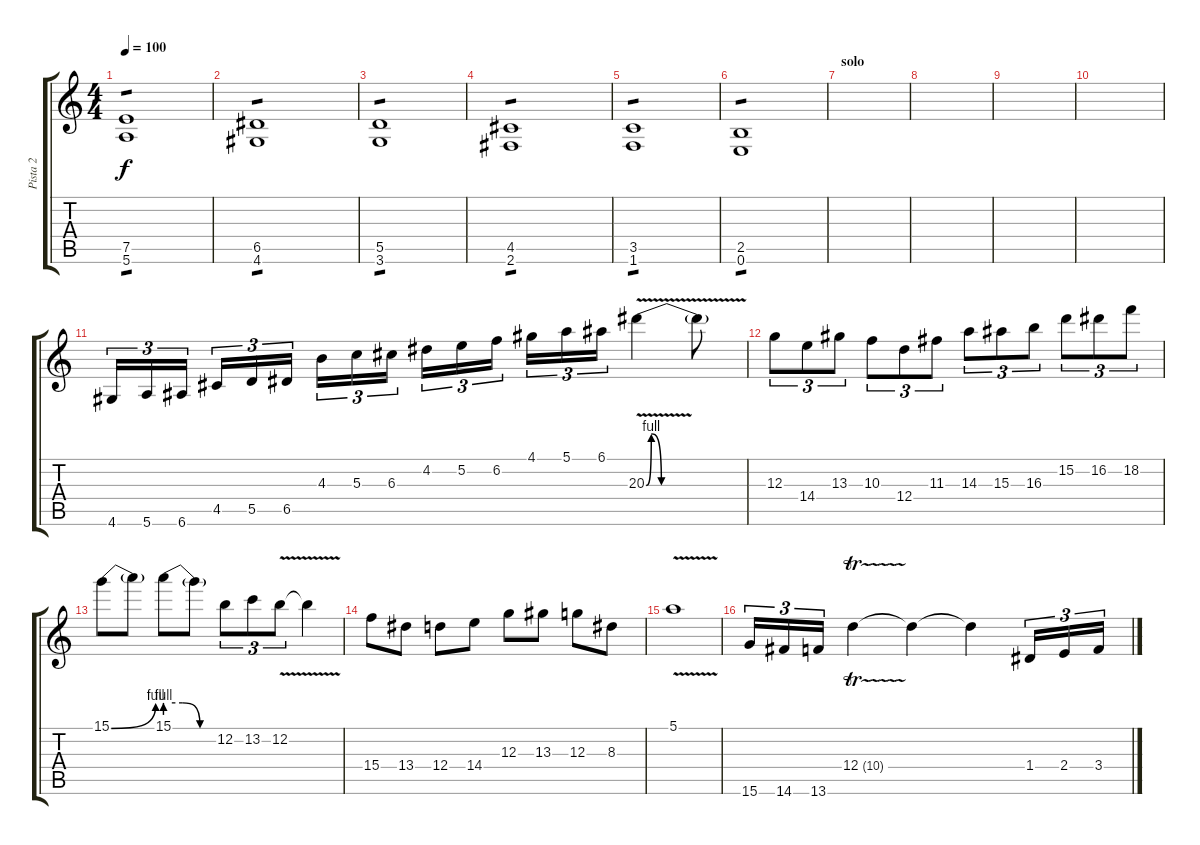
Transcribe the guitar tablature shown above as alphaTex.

\track ("Pista 2" "Pista 2") {instrument distortionguitar}
\staff {score tabs}
\tuning (E4 B3 G3 D3 A2 E2) {hide}
\ts (4 4)
\tempo 100
\clef g2
\ks c
(7.5 5.6).1{tp 1 dy f} |
(6.5 4.6).1{tp 1} |
(5.5 3.6).1{tp 1} |
(4.5 2.6).1{tp 1} |
(3.5 1.6).1{tp 1} |
(2.5 0.6).1{tp 1} |
\section ("" "solo")
|
|
|
|
4.6.16{tu (3 2)} 5.6.16{tu (3 2)} 6.6.16{tu (3 2)} 4.5.16{tu (3 2)} 5.5.16{tu (3 2)} 6.5.16{tu (3 2)} 4.3.16{tu (3 2)} 5.3.16{tu (3 2)} 6.3.16{tu (3 2)} 4.2.16{tu (3 2)} 5.2.16{tu (3 2)} 6.2.16{tu (3 2)} 4.1.16{tu (3 2)} 5.1.16{tu (3 2)} 6.1.16{tu (3 2)} 20.3{be (custom 0 0 3 4 9 0 45 0 60 0) v}.4 20.3{t}.8 |
12.3.8{tu (3 2)} 14.4.8{tu (3 2)} 13.3.8{tu (3 2)} 10.3.8{tu (3 2)} 12.4.8{tu (3 2)} 11.3.8{tu (3 2)} 14.3.8{tu (3 2)} 15.3.8{tu (3 2)} 16.3.8{tu (3 2)} 15.2.8{tu (3 2)} 16.2.8{tu (3 2)} 18.2.8{tu (3 2)} |
15.1{be (bend 0 0 60 4)}.8 15.1{t}.8 15.1{be (custom 0 4 20 4 40 0 60 0)}.8 15.1{t}.8 12.2.8{tu (3 2)} 13.2.8{tu (3 2)} 12.2{v}.8{tu (3 2)} 12.2{t}.4 |
15.4.8 13.4.8 12.4.8 14.4.8 12.3.8 13.3.8 12.3.8 8.3.8 |
5.1{v}.1{instrument guitarharmonics} |
15.6.16{tu (3 2) instrument distortionguitar} 14.6.16{tu (3 2)} 13.6.16{tu (3 2)} 12.4{tr (10 32)}.4 12.4{t}.4 12.4{t}.4 1.4.16{tu (3 2)} 2.4.16{tu (3 2)} 3.4.16{tu (3 2)}
